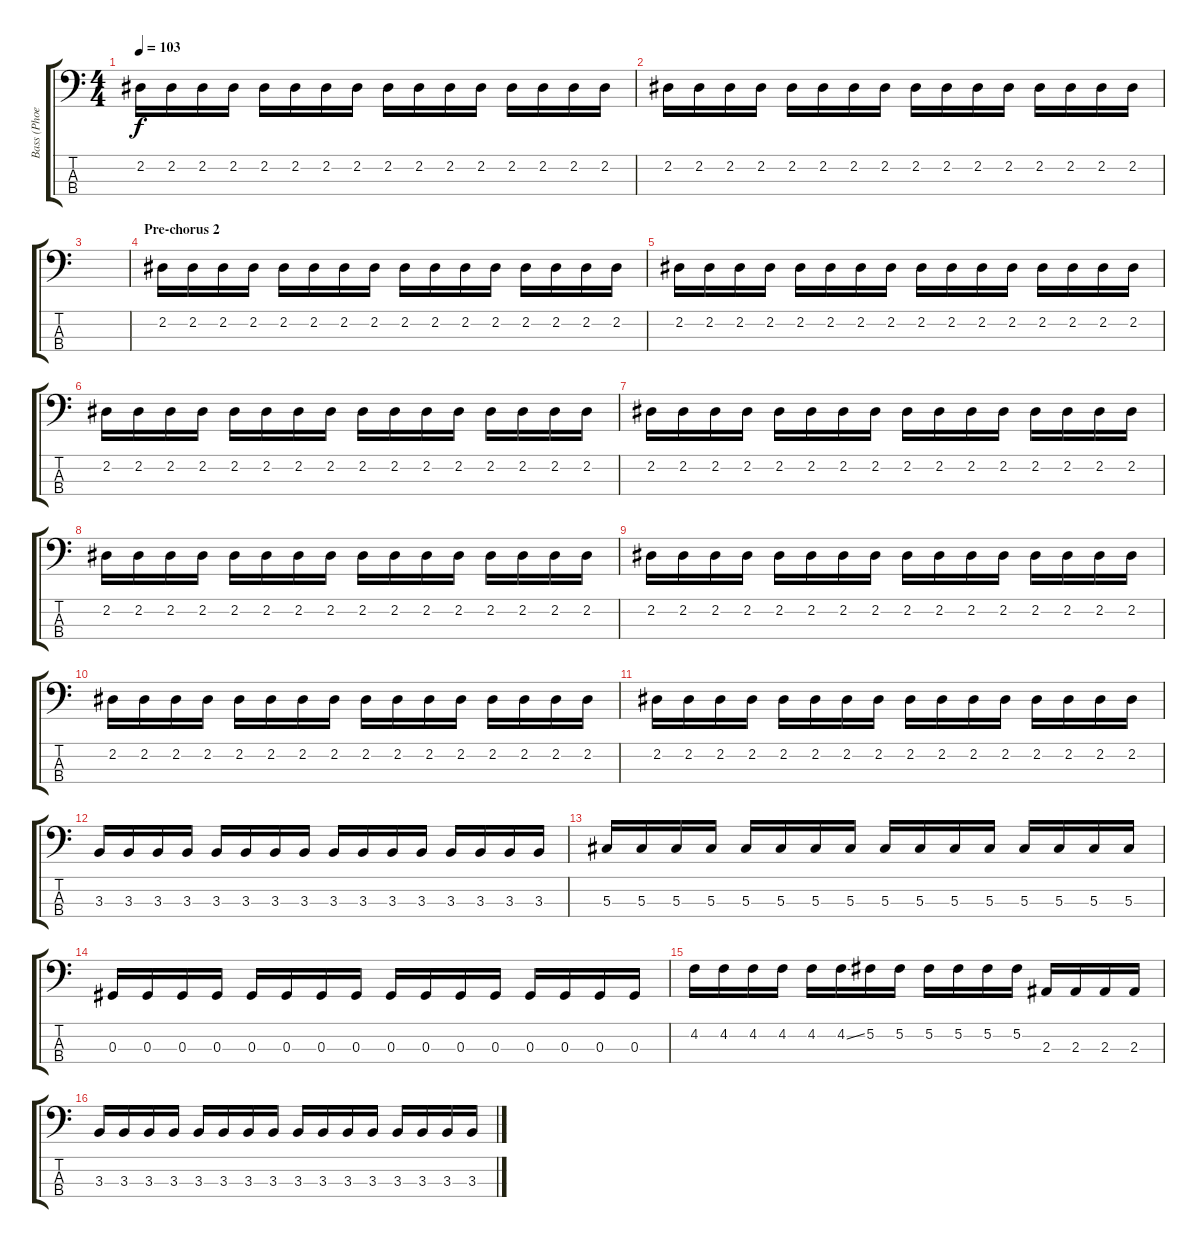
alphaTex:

\track ("Bass (Phoenix)" "Bass (Phoe") {instrument synthbass2}
\staff {score tabs}
\tuning (Gb2 Db2 Ab1 Db1) {hide}
\ts (4 4)
\tempo 103
\clef f4
\ks c
2.2.16{dy f volume 10 instrument recorder} 2.2.16 2.2.16 2.2.16 2.2.16{volume 10 instrument recorder} 2.2.16 2.2.16 2.2.16 2.2.16{volume 10 instrument recorder} 2.2.16 2.2.16 2.2.16 2.2.16{volume 10 instrument recorder} 2.2.16 2.2.16 2.2.16 |
2.2.16{volume 10 instrument recorder} 2.2.16 2.2.16 2.2.16 2.2.16{volume 10 instrument recorder} 2.2.16 2.2.16 2.2.16 2.2.16{volume 10 instrument recorder} 2.2.16 2.2.16 2.2.16 2.2.16{volume 10 instrument recorder} 2.2.16 2.2.16 2.2.16 |
|
\section ("" "Pre-chorus 2")
2.2.16{volume 10 instrument recorder} 2.2.16 2.2.16 2.2.16 2.2.16{volume 10 instrument recorder} 2.2.16 2.2.16 2.2.16 2.2.16{volume 10 instrument recorder} 2.2.16 2.2.16 2.2.16 2.2.16{volume 10 instrument recorder} 2.2.16 2.2.16 2.2.16 |
2.2.16{volume 10 instrument recorder} 2.2.16 2.2.16 2.2.16 2.2.16{volume 10 instrument recorder} 2.2.16 2.2.16 2.2.16 2.2.16{volume 10 instrument recorder} 2.2.16 2.2.16 2.2.16 2.2.16{volume 10 instrument recorder} 2.2.16 2.2.16 2.2.16 |
2.2.16{volume 10 instrument recorder} 2.2.16 2.2.16 2.2.16 2.2.16{volume 10 instrument recorder} 2.2.16 2.2.16 2.2.16 2.2.16{volume 10 instrument recorder} 2.2.16 2.2.16 2.2.16 2.2.16{volume 10 instrument recorder} 2.2.16 2.2.16 2.2.16 |
2.2.16{volume 10 instrument recorder} 2.2.16 2.2.16 2.2.16 2.2.16{volume 10 instrument recorder} 2.2.16 2.2.16 2.2.16 2.2.16{volume 10 instrument recorder} 2.2.16 2.2.16 2.2.16 2.2.16{volume 10 instrument recorder} 2.2.16 2.2.16 2.2.16 |
2.2.16{volume 10 instrument recorder} 2.2.16 2.2.16 2.2.16 2.2.16{volume 10 instrument recorder} 2.2.16 2.2.16 2.2.16 2.2.16{volume 10 instrument recorder} 2.2.16 2.2.16 2.2.16 2.2.16{volume 10 instrument recorder} 2.2.16 2.2.16 2.2.16 |
2.2.16{volume 10 instrument recorder} 2.2.16 2.2.16 2.2.16 2.2.16{volume 10 instrument recorder} 2.2.16 2.2.16 2.2.16 2.2.16{volume 10 instrument recorder} 2.2.16 2.2.16 2.2.16 2.2.16{volume 10 instrument recorder} 2.2.16 2.2.16 2.2.16 |
2.2.16{volume 10 instrument recorder} 2.2.16 2.2.16 2.2.16 2.2.16{volume 10 instrument recorder} 2.2.16 2.2.16 2.2.16 2.2.16{volume 10 instrument recorder} 2.2.16 2.2.16 2.2.16 2.2.16{volume 10 instrument recorder} 2.2.16 2.2.16 2.2.16 |
2.2.16{volume 10 instrument recorder} 2.2.16 2.2.16 2.2.16 2.2.16{volume 10 instrument recorder} 2.2.16 2.2.16 2.2.16 2.2.16{volume 10 instrument recorder} 2.2.16 2.2.16 2.2.16 2.2.16{volume 10 instrument recorder} 2.2.16 2.2.16 2.2.16 |
3.3.16{volume 10 instrument synthbass2} 3.3.16 3.3.16 3.3.16 3.3.16 3.3.16 3.3.16 3.3.16 3.3.16 3.3.16 3.3.16 3.3.16 3.3.16 3.3.16 3.3.16 3.3.16 |
5.3.16{volume 10 instrument synthbass2} 5.3.16 5.3.16 5.3.16 5.3.16 5.3.16 5.3.16 5.3.16 5.3.16 5.3.16 5.3.16 5.3.16 5.3.16 5.3.16 5.3.16 5.3.16 |
0.3.16{volume 10 instrument synthbass2} 0.3.16 0.3.16 0.3.16 0.3.16 0.3.16 0.3.16 0.3.16 0.3.16 0.3.16 0.3.16 0.3.16 0.3.16 0.3.16 0.3.16 0.3.16 |
4.2.16{volume 10 instrument synthbass2} 4.2.16 4.2.16 4.2.16 4.2.16 4.2{ss}.16 5.2.16 5.2.16 5.2.16 5.2.16 5.2.16 5.2.16 2.3.16 2.3.16 2.3.16 2.3.16 |
3.3.16{volume 10 instrument synthbass2} 3.3.16 3.3.16 3.3.16 3.3.16 3.3.16 3.3.16 3.3.16 3.3.16 3.3.16 3.3.16 3.3.16 3.3.16 3.3.16 3.3.16 3.3.16
